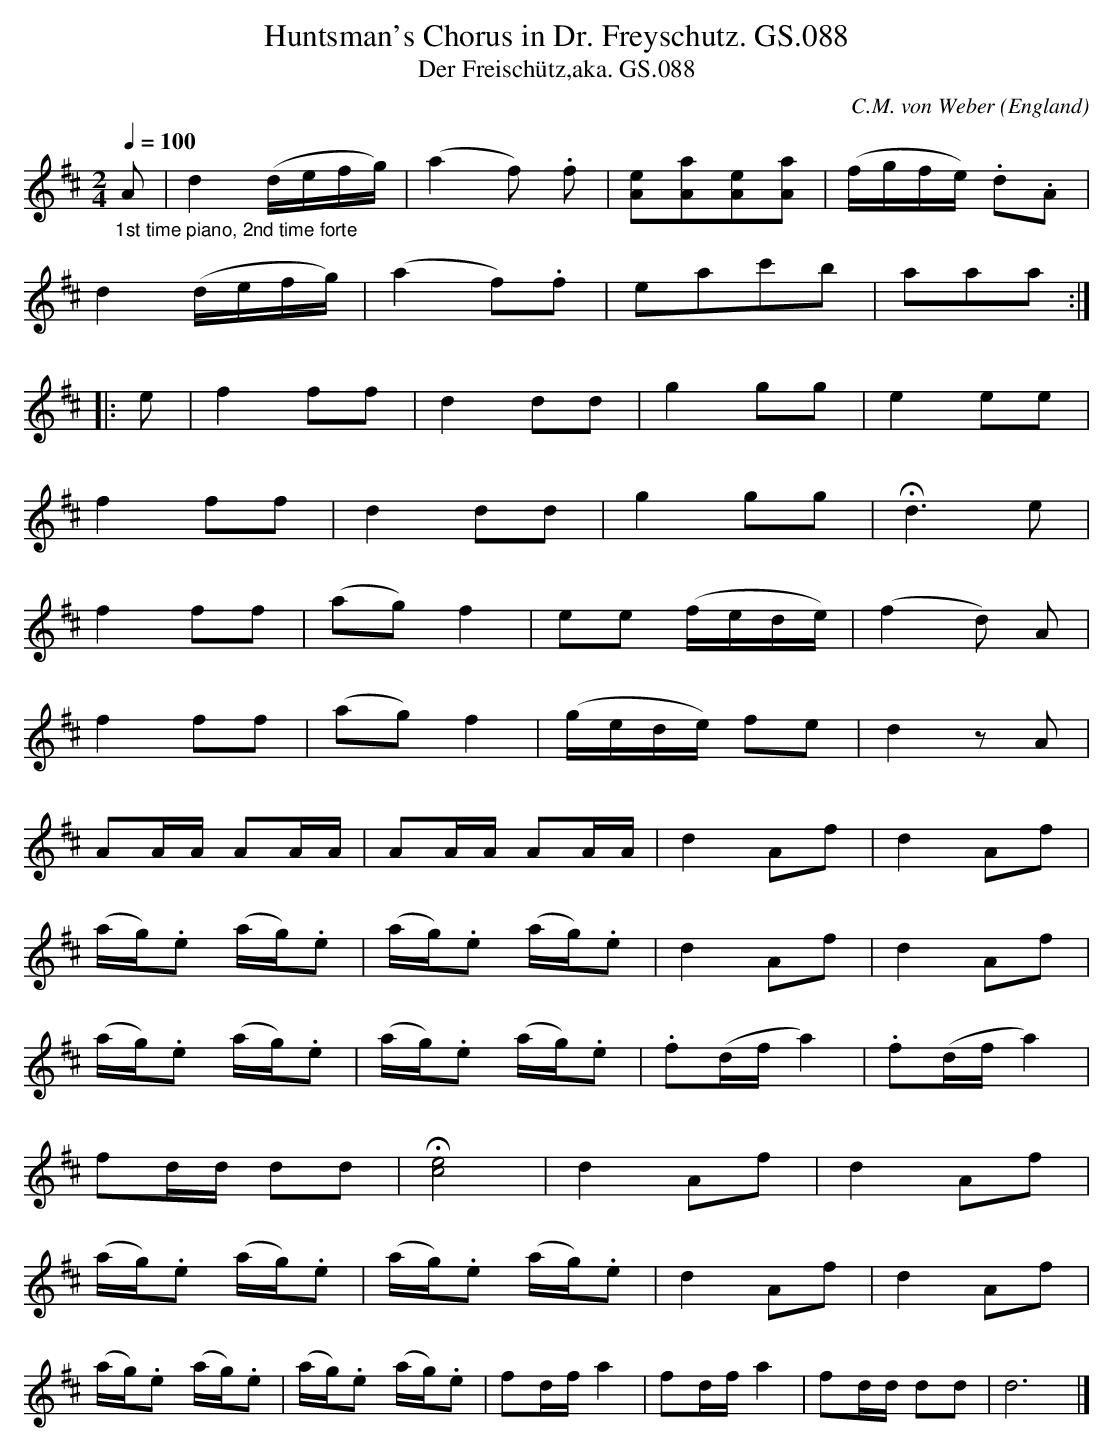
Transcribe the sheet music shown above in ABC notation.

X:1
T:Huntsman's Chorus in Dr. Freyschutz. GS.088
T:Der Freischütz,aka. GS.088
C:C.M. von Weber
L:1/16
M:2/4
O:England
Q:1/4=100
K:D major
"_1st time piano, 2nd time forte"A2 | d4 (defg) | (a4 f2) .f2 |\
[A2e2][A2a2][A2e2][A2a2] | (fgfe) .d2.A2 |!
d4 (defg) | (a4f2).f2 | e2a2c'2b2 | a2a2a2 :|!
|: e2  | f4 f2f2 |d4 d2d2 | g4 g2g2 | e4 e2e2 |!
f4 f2f2 | d4 d2d2 | g4 g2g2 | H d6 e2 |!
f4 f2f2 | (a2g2) f4 | e2e2 (fede) | (f4 d2) A2 |!
f4 f2f2 | (a2g2) f4 | (gede) f2e2 | d4 z2 A2 |!
A2AA A2AA | A2AA A2AA | d4A2f2 | d4 A2f2 |!
(ag).e2 (ag).e2 | (ag).e2 (ag).e2 | d4 A2f2 | d4 A2f2 | !
(ag).e2 (ag).e2 | (ag).e2 (ag).e2 | .f2(df a4) | .f2(df a4) | !
f2dd d2d2| H[c8e8] | d4 A2f2 | d4 A2f2 |!
(ag).e2 (ag).e2 | (ag).e2 (ag).e2| d4 A2f2 | d4 A2f2 |!
(ag).e2 (ag).e2 | (ag).e2 (ag).e2 | f2df a4 | f2dfa4 |\
f2dd d2d2 | d12|]
